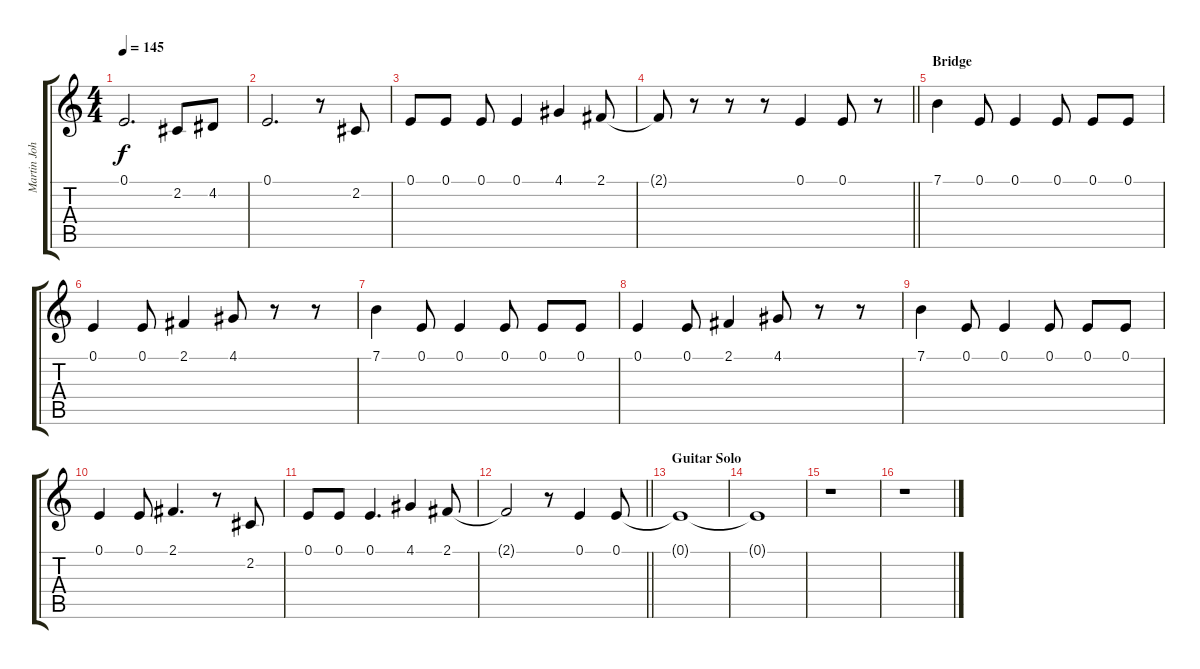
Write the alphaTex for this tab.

\track ("Martin Johnson (Vocals)" "Martin Joh") {instrument clarinet}
\staff {score tabs}
\tuning (E4 B3 G3 D3 A2 E2) {hide}
\ts (4 4)
\tempo 145
\clef g2
\ks c
0.1.2{d dy f} 2.2.8 4.2.8 |
0.1.2{d} r.8 2.2.8 |
0.1.8 0.1.8 0.1.8 0.1.4 4.1.4 2.1.8 |
\barLineRight lightlight
2.1{t}.8 r.8 r.8 r.8 0.1.4 0.1.8 r.8 |
\section ("" "Bridge")
7.1.4 0.1.8 0.1.4 0.1.8 0.1.8 0.1.8 |
0.1.4 0.1.8 2.1.4 4.1.8 r.8 r.8 |
7.1.4 0.1.8 0.1.4 0.1.8 0.1.8 0.1.8 |
0.1.4 0.1.8 2.1.4 4.1.8 r.8 r.8 |
7.1.4 0.1.8 0.1.4 0.1.8 0.1.8 0.1.8 |
0.1.4 0.1.8 2.1.4{d} r.8 2.2.8 |
0.1.8 0.1.8 0.1.4{d} 4.1.4 2.1.8 |
\barLineRight lightlight
2.1{t}.2 r.8 0.1.4 0.1.8 |
\section ("" "Guitar Solo")
0.1{t}.1 |
0.1{t}.1 |
r.1 |
r.1
